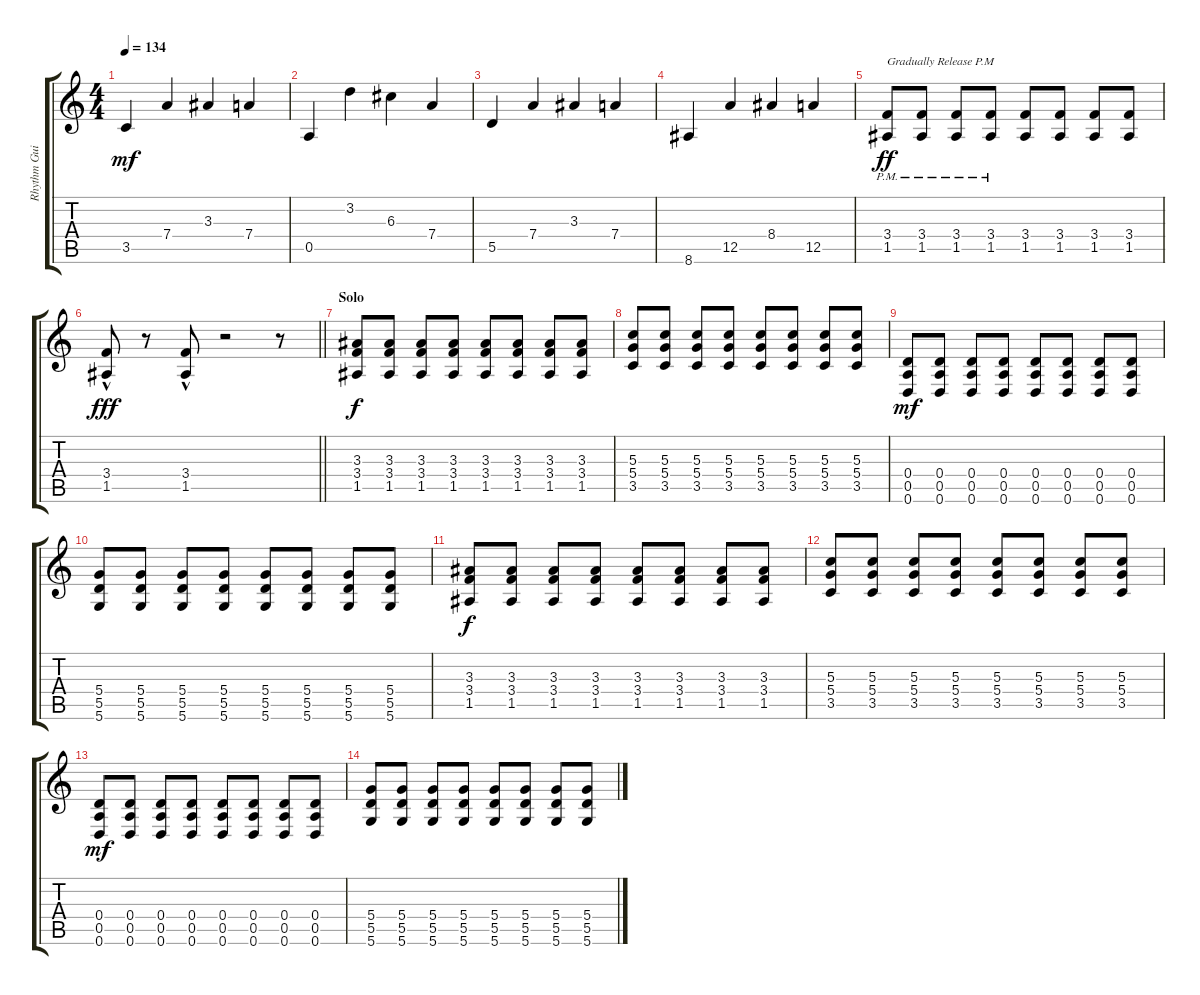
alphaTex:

\track ("Rhythm Guitar" "Rhythm Gui") {instrument distortionguitar}
\staff {score tabs}
\tuning (E4 B3 G3 D3 A2 D2) {hide}
\ts (4 4)
\tempo 134
\clef g2
\ks c
3.5.4{dy mf} 7.4.4 3.3.4 7.4.4 |
0.5.4 3.2.4 6.3.4 7.4.4 |
5.5.4 7.4.4 3.3.4 7.4.4 |
8.6.4 12.5.4 8.4.4 12.5.4 |
(3.4{pm} 1.5{pm}).8{txt "Gradually Release P.M" dy ff} (3.4{pm} 1.5{pm}).8 (3.4{pm} 1.5{pm}).8 (3.4{pm} 1.5{pm}).8 (3.4 1.5).8 (3.4 1.5).8 (3.4 1.5).8 (3.4 1.5).8 |
\barLineRight lightlight
(3.4{hac} 1.5{hac}).8{dy fff} r.8 (3.4{hac} 1.5{hac}).8 r.2 r.8 |
\section ("" "Solo")
(3.3 3.4 1.5).8{dy f} (3.3 3.4 1.5).8 (3.3 3.4 1.5).8 (3.3 3.4 1.5).8 (3.3 3.4 1.5).8 (3.3 3.4 1.5).8 (3.3 3.4 1.5).8 (3.3 3.4 1.5).8 |
(5.3 5.4 3.5).8 (5.3 5.4 3.5).8 (5.3 5.4 3.5).8 (5.3 5.4 3.5).8 (5.3 5.4 3.5).8 (5.3 5.4 3.5).8 (5.3 5.4 3.5).8 (5.3 5.4 3.5).8 |
(0.4 0.5 0.6).8{dy mf} (0.4 0.5 0.6).8 (0.4 0.5 0.6).8 (0.4 0.5 0.6).8 (0.4 0.5 0.6).8 (0.4 0.5 0.6).8 (0.4 0.5 0.6).8 (0.4 0.5 0.6).8 |
(5.4 5.5 5.6).8 (5.4 5.5 5.6).8 (5.4 5.5 5.6).8 (5.4 5.5 5.6).8 (5.4 5.5 5.6).8 (5.4 5.5 5.6).8 (5.4 5.5 5.6).8 (5.4 5.5 5.6).8 |
(3.3 3.4 1.5).8{dy f} (3.3 3.4 1.5).8 (3.3 3.4 1.5).8 (3.3 3.4 1.5).8 (3.3 3.4 1.5).8 (3.3 3.4 1.5).8 (3.3 3.4 1.5).8 (3.3 3.4 1.5).8 |
(5.3 5.4 3.5).8 (5.3 5.4 3.5).8 (5.3 5.4 3.5).8 (5.3 5.4 3.5).8 (5.3 5.4 3.5).8 (5.3 5.4 3.5).8 (5.3 5.4 3.5).8 (5.3 5.4 3.5).8 |
(0.4 0.5 0.6).8{dy mf} (0.4 0.5 0.6).8 (0.4 0.5 0.6).8 (0.4 0.5 0.6).8 (0.4 0.5 0.6).8 (0.4 0.5 0.6).8 (0.4 0.5 0.6).8 (0.4 0.5 0.6).8 |
(5.4 5.5 5.6).8 (5.4 5.5 5.6).8 (5.4 5.5 5.6).8 (5.4 5.5 5.6).8 (5.4 5.5 5.6).8 (5.4 5.5 5.6).8 (5.4 5.5 5.6).8 (5.4 5.5 5.6).8
